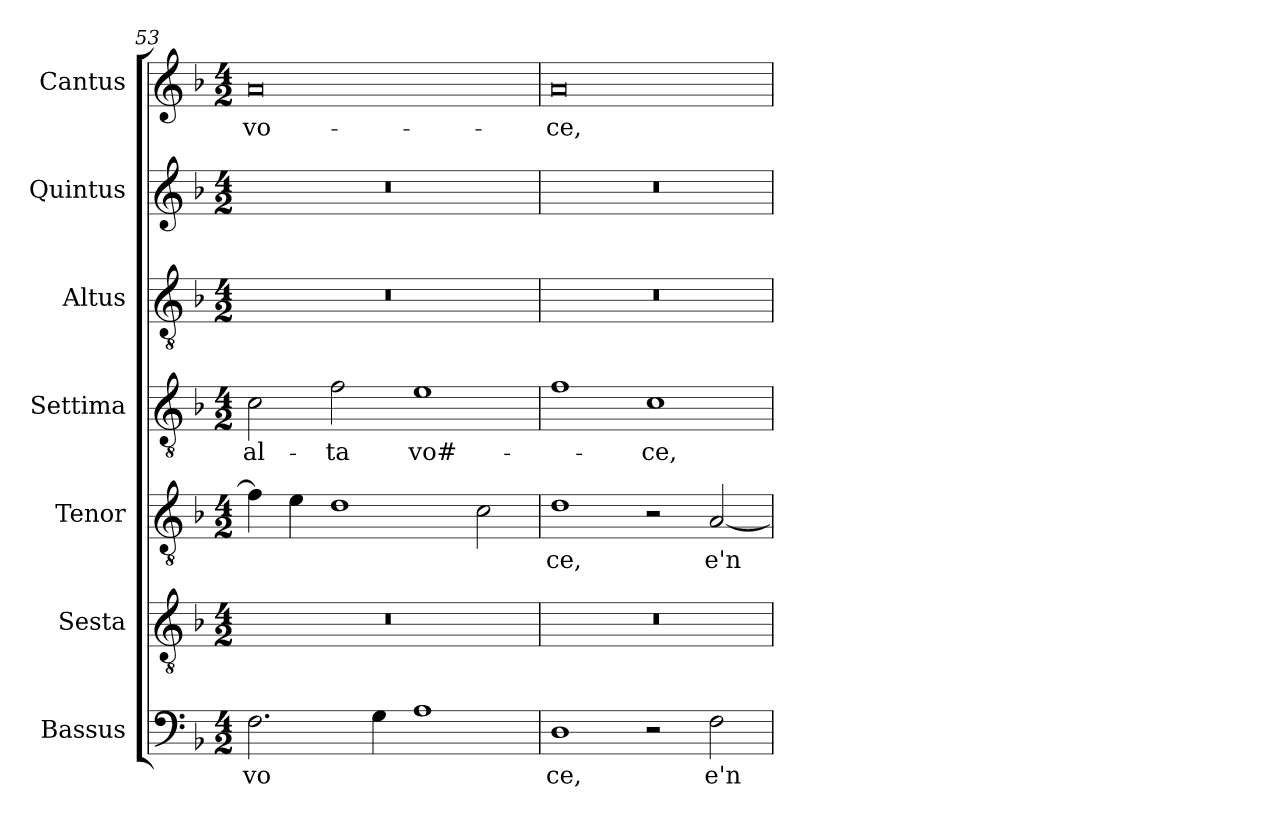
**kern	**text	**kern	**kern	**text	**kern	**text	**kern	**kern	**kern	**text
*part7	*part7	*part6	*part5	*part5	*part4	*part4	*part3	*part2	*part1	*part1
*staff7	*staff7	*staff6	*staff5	*staff5	*staff4	*staff4	*staff3	*staff2	*staff1	*staff1
*I"Bassus	*	*I"Sesta	*I"Tenor	*	*I"Settima	*	*I"Altus	*I"Quintus	*I"Cantus	*
*clefF4	*	*clefGv2	*clefGv2	*	*clefGv2	*	*clefGv2	*clefG2	*clefG2	*
*k[b-]	*	*k[b-]	*k[b-]	*	*k[b-]	*	*k[b-]	*k[b-]	*k[b-]	*
*F:	*	*F:	*F:	*	*F:	*	*F:	*F:	*F:	*
*M4/2	*	*M4/2	*M4/2	*	*M4/2	*	*M4/2	*M4/2	*M4/2	*
=53	=53	=53	=53	=53	=53	=53	=53	=53	=53	=53
!	!LO:LY:b:cj	!	!	!	!	!LO:LY:b:cj	!	!	!	!LO:LY:b:cj
2.F\	vo	0r	4f\]	.	2c\	al-	0r	0r	0a	vo-
.	.	.	4e\	.	.	.	.	.	.	.
!	!	!	!	!	!	!LO:LY:b:cj	!	!	!	!
.	.	.	1d	.	2f\	-ta	.	.	.	.
4G\	.	.	.	.	.	.	.	.	.	.
!	!	!	!	!	!	!LO:LY:b:cj	!	!	!	!
1A	.	.	.	.	1e	vo#-	.	.	.	.
.	.	.	2c\	.	.	.	.	.	.	.
=54	=54	=54	=54	=54	=54	=54	=54	=54	=54	=54
!	!LO:LY:b:cj	!	!	!LO:LY:b:cj	!	!	!	!	!	!LO:LY:b:cj
1D	ce,	0r	1d	ce,	1f	.	0r	0r	0a	-ce,
!	!	!	!	!	!	!LO:LY:b:cj	!	!	!	!
2r	.	.	2r	.	1c	-ce,	.	.	.	.
!	!LO:LY:b:cj	!	!	!LO:LY:b	!	!	!	!	!	!
2F\	e'n	.	[<2A/	e'n	.	.	.	.	.	.
=	=	=	=	=	=	=	=	=	=	=
*-	*-	*-	*-	*-	*-	*-	*-	*-	*-	*-
